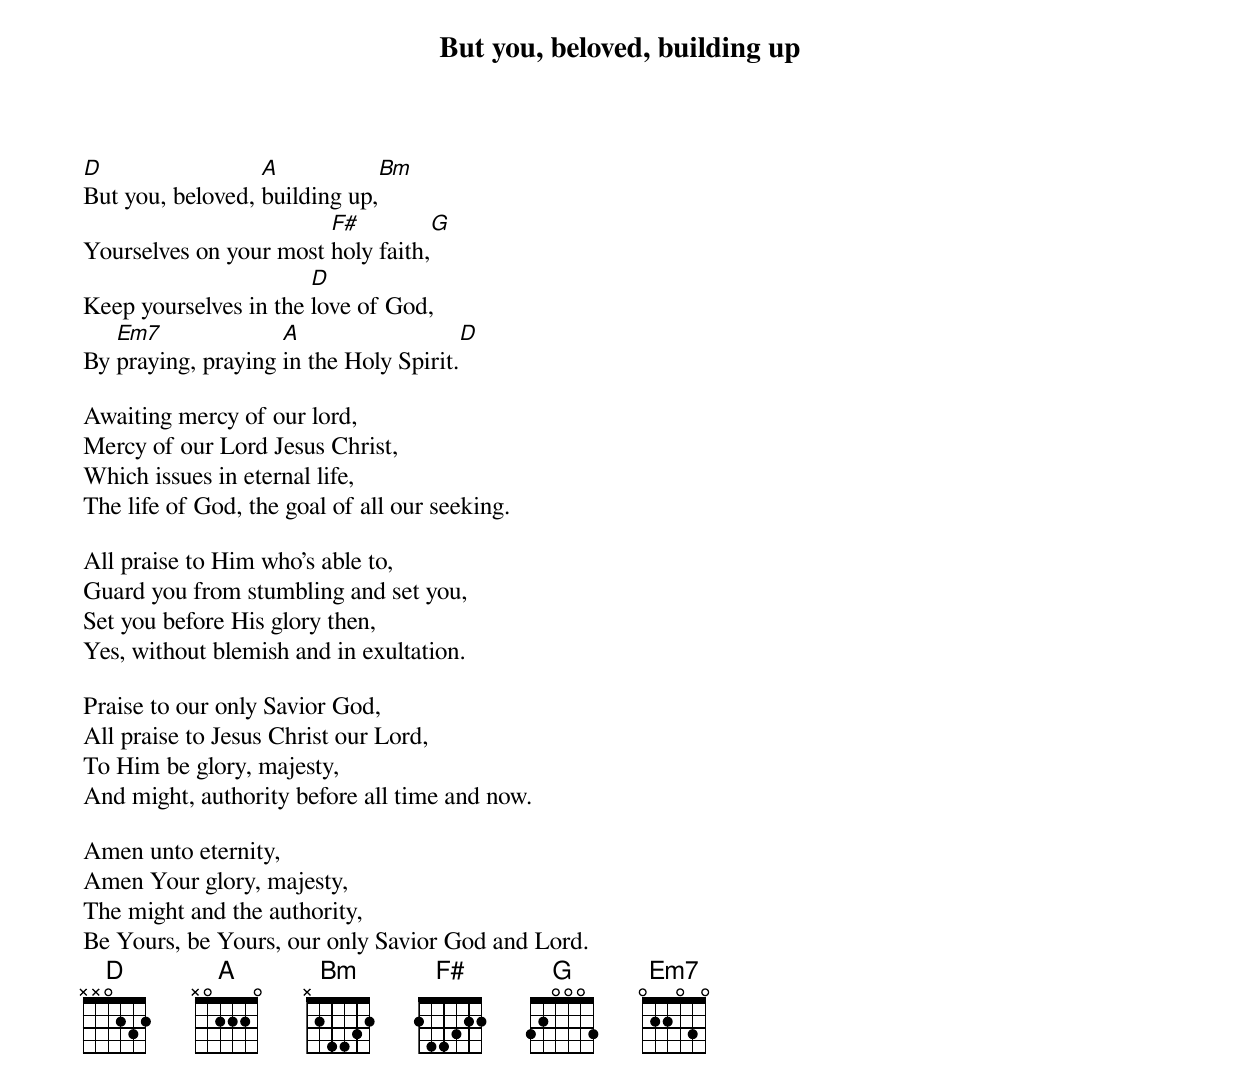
{title: But you, beloved, building up}
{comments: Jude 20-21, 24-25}
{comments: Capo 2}

[D]But you, beloved, [A]building up,[Bm]
Yourselves on your most [F#]holy faith,[G]
Keep yourselves in the [D]love of God,
By [Em7]praying, praying [A]in the Holy Spirit.[D]

Awaiting mercy of our lord,
Mercy of our Lord Jesus Christ,
Which issues in eternal life,
The life of God, the goal of all our seeking.

All praise to Him who’s able to,
Guard you from stumbling and set you,
Set you before His glory then,
Yes, without blemish and in exultation.

Praise to our only Savior God,
All praise to Jesus Christ our Lord,
To Him be glory, majesty,
And might, authority before all time and now.

Amen unto eternity,
Amen Your glory, majesty,
The might and the authority,
Be Yours, be Yours, our only Savior God and Lord.
